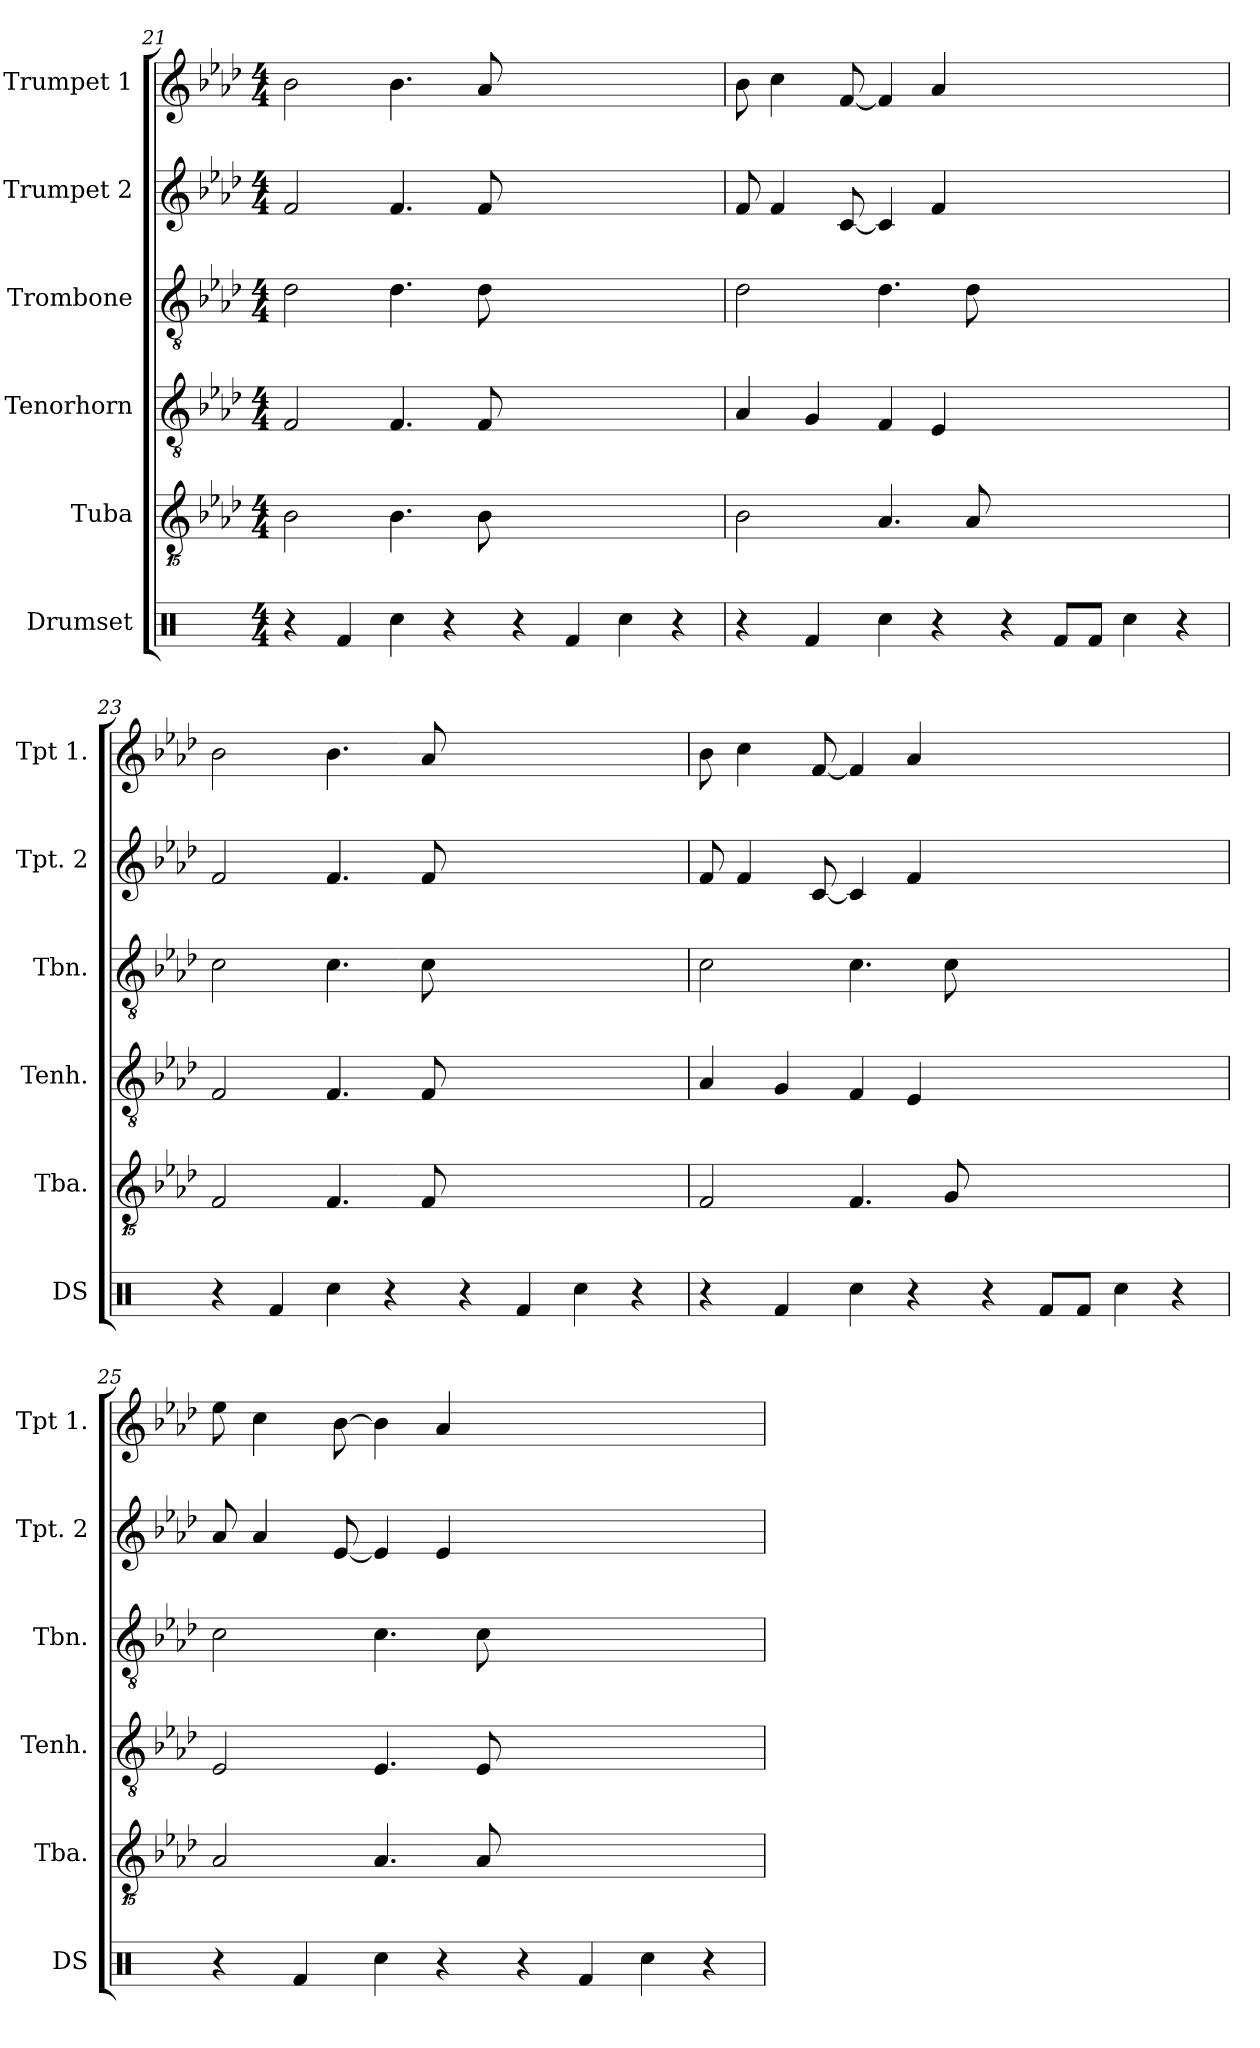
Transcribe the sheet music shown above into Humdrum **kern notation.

**kern	**kern	**kern	**kern	**kern	**kern
*part6	*part5	*part4	*part3	*part2	*part1
*staff6	*staff5	*staff4	*staff3	*staff2	*staff1
*I"Drumset	*I"Tuba	*I"Tenorhorn	*I"Trombone	*I"Trumpet 2	*I"Trumpet 1
*I'DS	*I'Tba.	*I'Tenh.	*I'Tbn.	*I'Tpt. 2	*I'Tpt 1.
*clefX	*clefGvv2	*clefGv2	*clefGv2	*clefG2	*clefG2
*k[]	*k[b-e-a-d-]	*k[b-e-a-d-]	*k[b-e-a-d-]	*k[b-e-a-d-]	*k[b-e-a-d-]
*M4/4	*M4/4	*M4/4	*M4/4	*M4/4	*M4/4
=21	=21	=21	=21	=21	=21
4r	2BB-	2F	2d-	2f	2b-
4Rf	.	.	.	.	.
4Rcc	4.BB-	4.F	4.d-	4.f	4.b-
4r	.	.	.	.	.
.	8BB-	8F	8d-	8f	8a-
4r	1ryy	1ryy	1ryy	1ryy	1ryy
4Rf	.	.	.	.	.
4Rcc	.	.	.	.	.
4r	.	.	.	.	.
=22	=22	=22	=22	=22	=22
4r	2BB-	4A-	2d-	8f	8b-
.	.	.	.	4f	4cc
4Rf	.	4G	.	.	.
.	.	.	.	[8c	[8f
4Rcc	4.AA-	4F	4.d-	4c]	4f]
4r	.	4E-	.	4f	4a-
.	8AA-	.	8d-	.	.
4r	1ryy	1ryy	1ryy	1ryy	1ryy
8RfL	.	.	.	.	.
8RfJ	.	.	.	.	.
4Rcc	.	.	.	.	.
4r	.	.	.	.	.
=23	=23	=23	=23	=23	=23
4r	2FF	2F	2c	2f	2b-
4Rf	.	.	.	.	.
4Rcc	4.FF	4.F	4.c	4.f	4.b-
4r	.	.	.	.	.
.	8FF	8F	8c	8f	8a-
4r	1ryy	1ryy	1ryy	1ryy	1ryy
4Rf	.	.	.	.	.
4Rcc	.	.	.	.	.
4r	.	.	.	.	.
=24	=24	=24	=24	=24	=24
4r	2FF	4A-	2c	8f	8b-
.	.	.	.	4f	4cc
4Rf	.	4G	.	.	.
.	.	.	.	[8c	[8f
4Rcc	4.FF	4F	4.c	4c]	4f]
4r	.	4E-	.	4f	4a-
.	8GG	.	8c	.	.
4r	1ryy	1ryy	1ryy	1ryy	1ryy
8RfL	.	.	.	.	.
8RfJ	.	.	.	.	.
4Rcc	.	.	.	.	.
4r	.	.	.	.	.
=25	=25	=25	=25	=25	=25
4r	2AA-	2E-	2c	8a-	8ee-
.	.	.	.	4a-	4cc
4Rf	.	.	.	.	.
.	.	.	.	[8e-	[8b-
4Rcc	4.AA-	4.E-	4.c	4e-]	4b-]
4r	.	.	.	4e-	4a-
.	8AA-	8E-	8c	.	.
4r	1ryy	1ryy	1ryy	1ryy	1ryy
4Rf	.	.	.	.	.
4Rcc	.	.	.	.	.
4r	.	.	.	.	.
=	=	=	=	=	=
*-	*-	*-	*-	*-	*-
